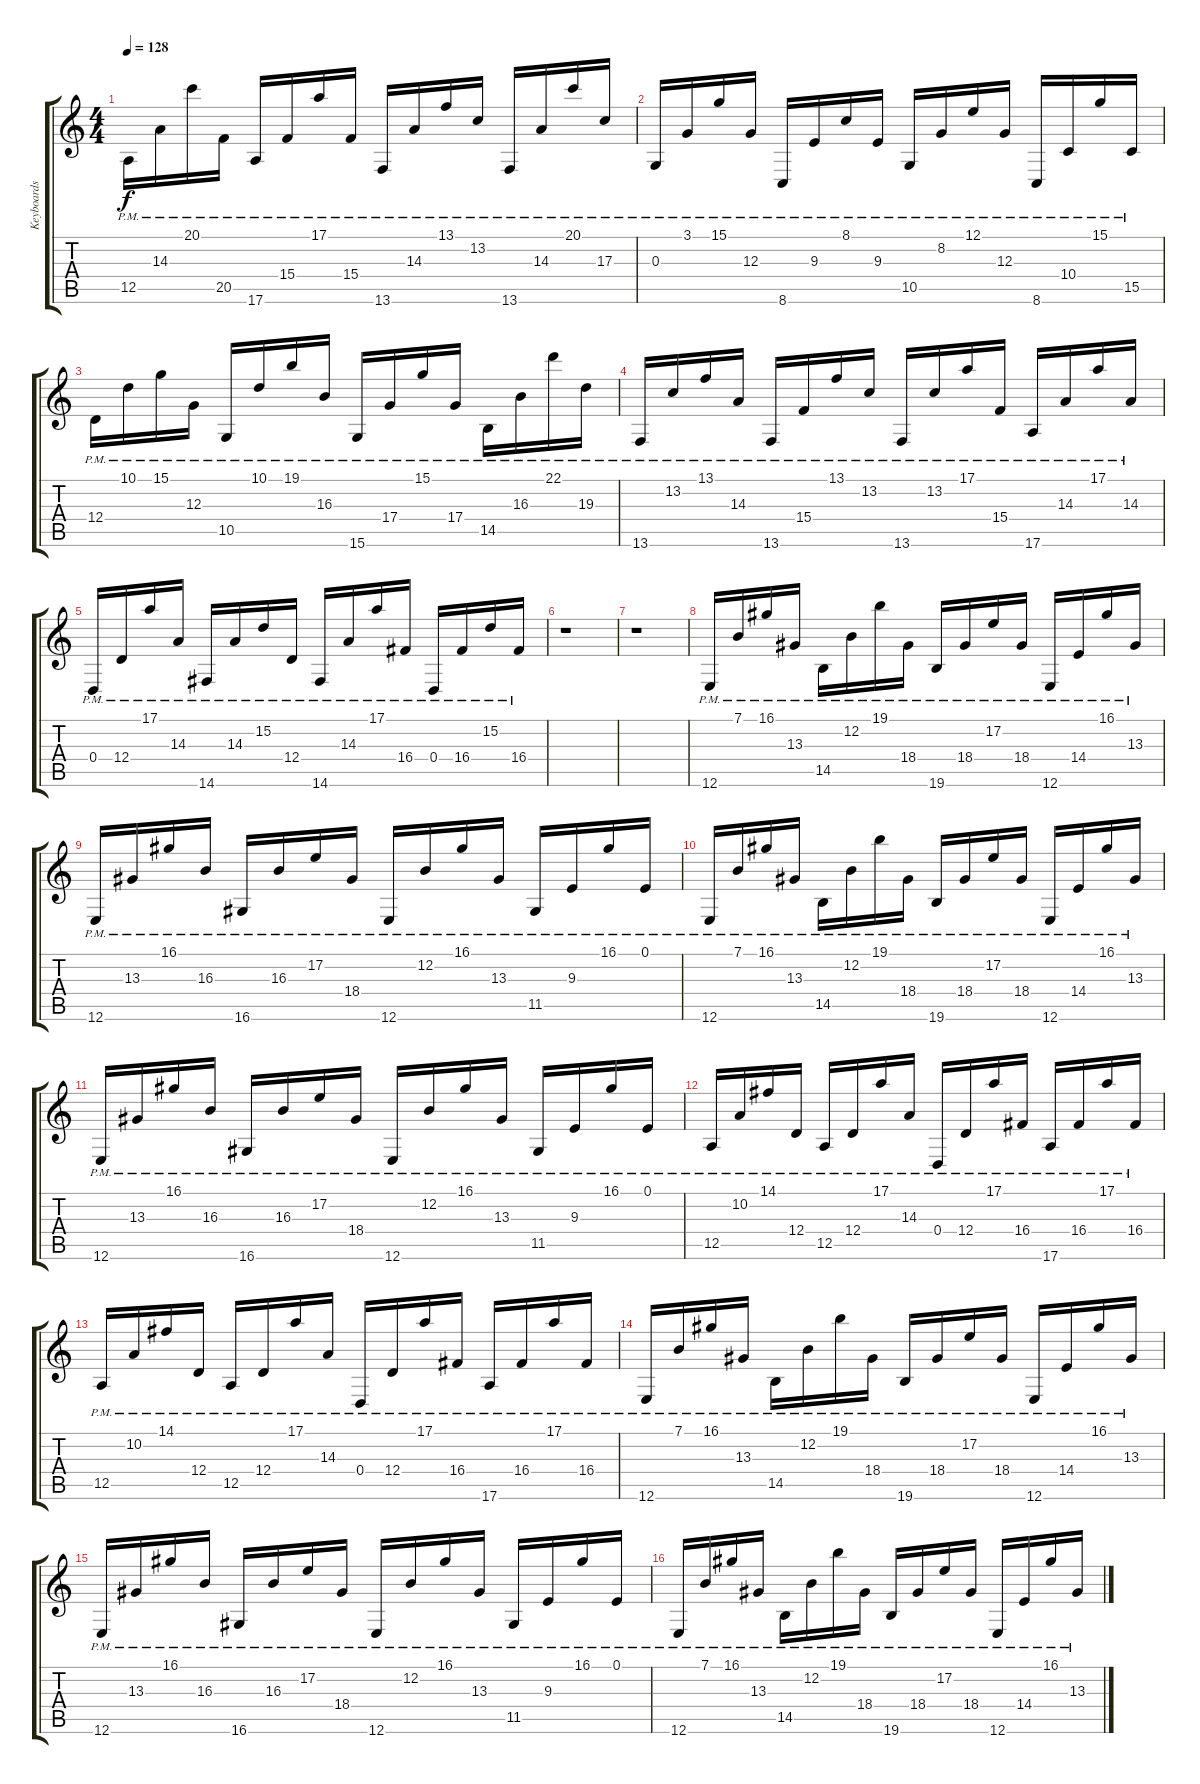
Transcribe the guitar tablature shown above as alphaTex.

\track ("Keyboards 1" "Keyboards ") {instrument lead1square}
\staff {score tabs}
\tuning (E4 B3 G3 D3 A2 E2) {hide}
\ts (4 4)
\tempo 128
\clef g2
\ks c
12.5{pm}.16{dy f} 14.3{pm}.16 20.1{pm}.16 20.5{pm}.16 17.6{pm}.16 15.4{pm}.16 17.1{pm}.16 15.4{pm}.16 13.6{pm}.16 14.3{pm}.16 13.1{pm}.16 13.2{pm}.16 13.6{pm}.16 14.3{pm}.16 20.1{pm}.16 17.3{pm}.16 |
0.3{pm}.16 3.1{pm}.16 15.1{pm}.16 12.3{pm}.16 8.6{pm}.16 9.3{pm}.16 8.1{pm}.16 9.3{pm}.16 10.5{pm}.16 8.2{pm}.16 12.1{pm}.16 12.3{pm}.16 8.6{pm}.16 10.4{pm}.16 15.1{pm}.16 15.5{pm}.16 |
12.4{pm}.16 10.1{pm}.16 15.1{pm}.16 12.3{pm}.16 10.5{pm}.16 10.1{pm}.16 19.1{pm}.16 16.3{pm}.16 15.6{pm}.16 17.4{pm}.16 15.1{pm}.16 17.4{pm}.16 14.5{pm}.16 16.3{pm}.16 22.1{pm}.16 19.3{pm}.16 |
13.6{pm}.16 13.2{pm}.16 13.1{pm}.16 14.3{pm}.16 13.6{pm}.16 15.4{pm}.16 13.1{pm}.16 13.2{pm}.16 13.6{pm}.16 13.2{pm}.16 17.1{pm}.16 15.4{pm}.16 17.6{pm}.16 14.3{pm}.16 17.1{pm}.16 14.3{pm}.16 |
0.4{pm}.16 12.4{pm}.16 17.1{pm}.16 14.3{pm}.16 14.6{pm}.16 14.3{pm}.16 15.2{pm}.16 12.4{pm}.16 14.6{pm}.16 14.3{pm}.16 17.1{pm}.16 16.4{pm}.16 0.4{pm}.16 16.4{pm}.16 15.2{pm}.16 16.4{pm}.16 |
r.1 |
r.1 |
12.6{pm}.16 7.1{pm}.16 16.1{pm}.16 13.3{pm}.16 14.5{pm}.16 12.2{pm}.16 19.1{pm}.16 18.4{pm}.16 19.6{pm}.16 18.4{pm}.16 17.2{pm}.16 18.4{pm}.16 12.6{pm}.16 14.4{pm}.16 16.1{pm}.16 13.3{pm}.16 |
12.6{pm}.16 13.3{pm}.16 16.1{pm}.16 16.3{pm}.16 16.6{pm}.16 16.3{pm}.16 17.2{pm}.16 18.4{pm}.16 12.6{pm}.16 12.2{pm}.16 16.1{pm}.16 13.3{pm}.16 11.5{pm}.16 9.3{pm}.16 16.1{pm}.16 0.1{pm}.16 |
12.6{pm}.16 7.1{pm}.16 16.1{pm}.16 13.3{pm}.16 14.5{pm}.16 12.2{pm}.16 19.1{pm}.16 18.4{pm}.16 19.6{pm}.16 18.4{pm}.16 17.2{pm}.16 18.4{pm}.16 12.6{pm}.16 14.4{pm}.16 16.1{pm}.16 13.3{pm}.16 |
12.6{pm}.16 13.3{pm}.16 16.1{pm}.16 16.3{pm}.16 16.6{pm}.16 16.3{pm}.16 17.2{pm}.16 18.4{pm}.16 12.6{pm}.16 12.2{pm}.16 16.1{pm}.16 13.3{pm}.16 11.5{pm}.16 9.3{pm}.16 16.1{pm}.16 0.1{pm}.16 |
12.5{pm}.16 10.2{pm}.16 14.1{pm}.16 12.4{pm}.16 12.5{pm}.16 12.4{pm}.16 17.1{pm}.16 14.3{pm}.16 0.4{pm}.16 12.4{pm}.16 17.1{pm}.16 16.4{pm}.16 17.6{pm}.16 16.4{pm}.16 17.1{pm}.16 16.4{pm}.16 |
12.5{pm}.16 10.2{pm}.16 14.1{pm}.16 12.4{pm}.16 12.5{pm}.16 12.4{pm}.16 17.1{pm}.16 14.3{pm}.16 0.4{pm}.16 12.4{pm}.16 17.1{pm}.16 16.4{pm}.16 17.6{pm}.16 16.4{pm}.16 17.1{pm}.16 16.4{pm}.16 |
12.6{pm}.16 7.1{pm}.16 16.1{pm}.16 13.3{pm}.16 14.5{pm}.16 12.2{pm}.16 19.1{pm}.16 18.4{pm}.16 19.6{pm}.16 18.4{pm}.16 17.2{pm}.16 18.4{pm}.16 12.6{pm}.16 14.4{pm}.16 16.1{pm}.16 13.3{pm}.16 |
12.6{pm}.16 13.3{pm}.16 16.1{pm}.16 16.3{pm}.16 16.6{pm}.16 16.3{pm}.16 17.2{pm}.16 18.4{pm}.16 12.6{pm}.16 12.2{pm}.16 16.1{pm}.16 13.3{pm}.16 11.5{pm}.16 9.3{pm}.16 16.1{pm}.16 0.1{pm}.16 |
12.6{pm}.16 7.1{pm}.16 16.1{pm}.16 13.3{pm}.16 14.5{pm}.16 12.2{pm}.16 19.1{pm}.16 18.4{pm}.16 19.6{pm}.16 18.4{pm}.16 17.2{pm}.16 18.4{pm}.16 12.6{pm}.16 14.4{pm}.16 16.1{pm}.16 13.3{pm}.16
